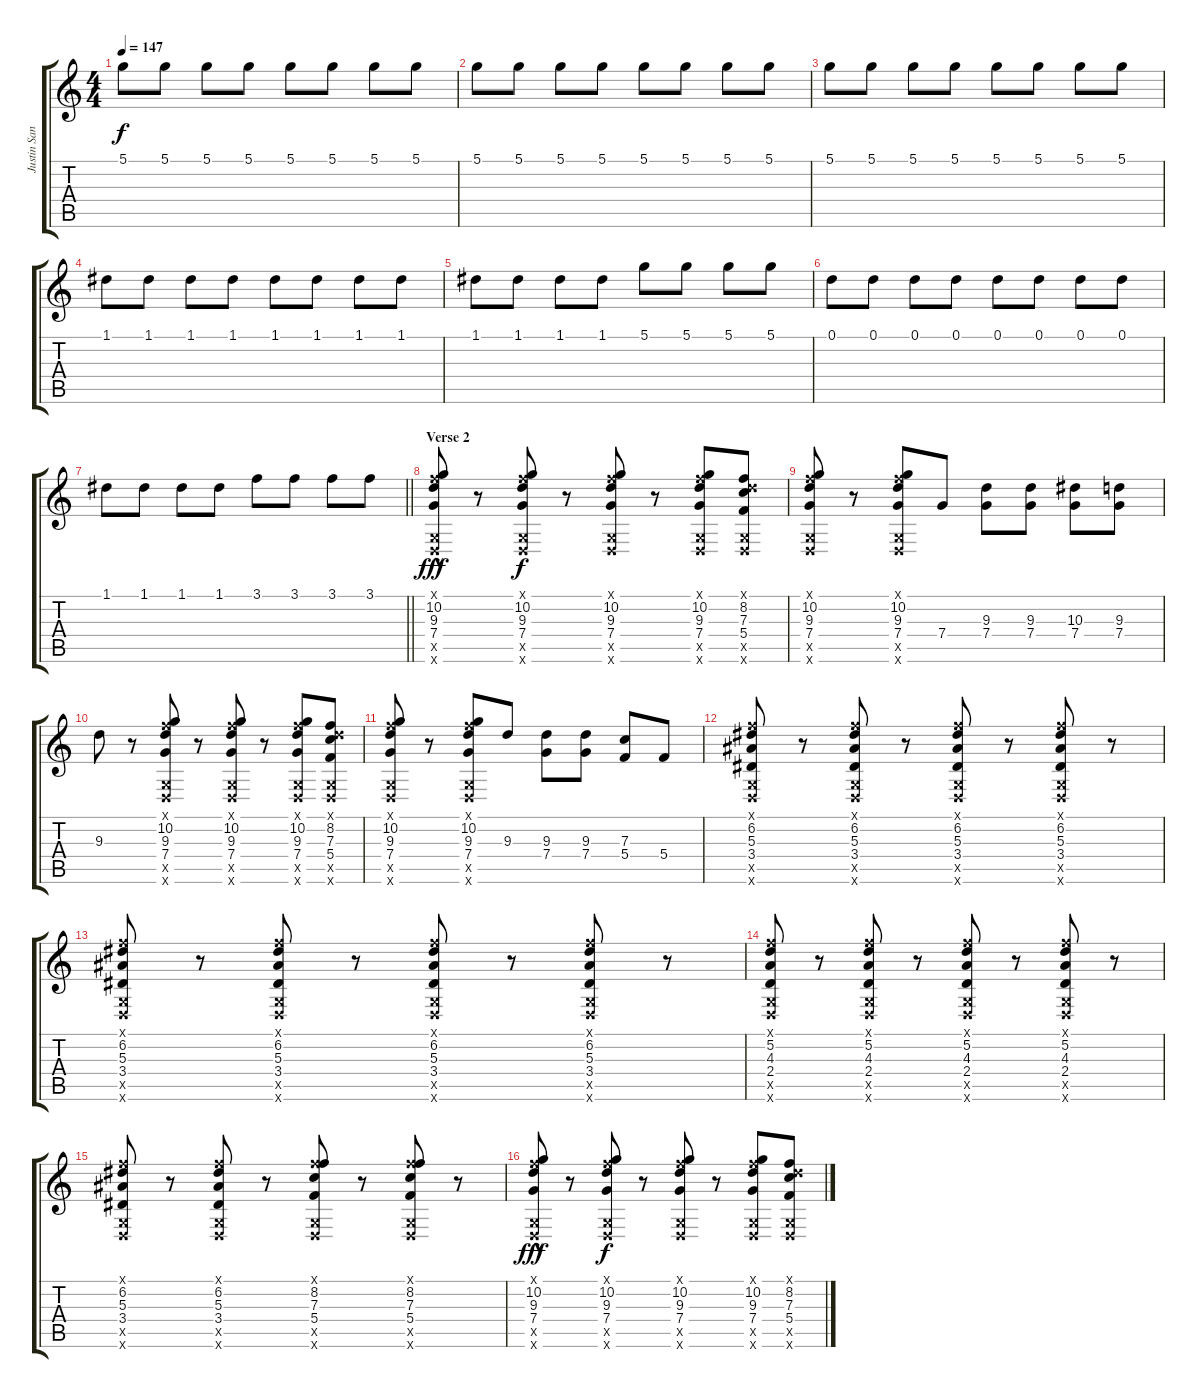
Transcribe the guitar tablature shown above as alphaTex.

\track ("Justin Sane Guitar" "Justin San") {instrument distortionguitar}
\staff {score tabs}
\tuning (D4 A3 F3 C3 G2 D2) {hide}
\ts (4 4)
\tempo 147
\clef g2
\ks c
5.1.8{dy f} 5.1.8 5.1.8 5.1.8 5.1.8 5.1.8 5.1.8 5.1.8 |
5.1.8 5.1.8 5.1.8 5.1.8 5.1.8 5.1.8 5.1.8 5.1.8 |
5.1.8 5.1.8 5.1.8 5.1.8 5.1.8 5.1.8 5.1.8 5.1.8 |
1.1.8 1.1.8 1.1.8 1.1.8 1.1.8 1.1.8 1.1.8 1.1.8 |
1.1.8 1.1.8 1.1.8 1.1.8 5.1.8 5.1.8 5.1.8 5.1.8 |
0.1.8 0.1.8 0.1.8 0.1.8 0.1.8 0.1.8 0.1.8 0.1.8 |
\barLineRight lightlight
1.1.8{volume 8} 1.1.8 1.1.8 1.1.8 3.1.8 3.1.8 3.1.8 3.1.8 |
\section ("" "Verse 2")
(3.1{x} 10.2 9.3 7.4{hac} 0.5{x} 0.6{x}).8{dy fff} r.8 (3.1{x} 10.2 9.3 7.4 0.5{x} 0.6{x}).8{dy f} r.8 (3.1{x} 10.2 9.3 7.4 0.5{x} 0.6{x}).8 r.8 (3.1{x} 10.2 9.3 7.4 0.5{x} 0.6{x}).8 (0.1{x} 8.2 7.3 5.4 0.5{x} 0.6{x}).8 |
(3.1{x} 10.2 9.3 7.4 0.5{x} 0.6{x}).8 r.8 (3.1{x} 10.2 9.3 7.4 0.5{x} 0.6{x}).8 7.4.8 (9.3 7.4).8 (9.3 7.4).8 (10.3 7.4).8 (9.3 7.4).8 |
9.3.8 r.8 (3.1{x} 10.2 9.3 7.4 0.5{x} 0.6{x}).8 r.8 (3.1{x} 10.2 9.3 7.4 0.5{x} 0.6{x}).8 r.8 (3.1{x} 10.2 9.3 7.4 0.5{x} 0.6{x}).8 (0.1{x} 8.2 7.3 5.4 0.5{x} 0.6{x}).8 |
(3.1{x} 10.2 9.3 7.4 0.5{x} 0.6{x}).8 r.8 (3.1{x} 10.2 9.3 7.4 0.5{x} 0.6{x}).8 9.3.8 (9.3 7.4).8 (9.3 7.4).8 (7.3 5.4).8 5.4.8 |
(3.1{x} 6.2 5.3 3.4 0.5{x} 0.6{x}).8 r.8 (3.1{x} 6.2 5.3 3.4 0.5{x} 0.6{x}).8 r.8 (3.1{x} 6.2 5.3 3.4 0.5{x} 0.6{x}).8 r.8 (3.1{x} 6.2 5.3 3.4 0.5{x} 0.6{x}).8 r.8 |
(3.1{x} 6.2 5.3 3.4 0.5{x} 0.6{x}).8 r.8 (3.1{x} 6.2 5.3 3.4 0.5{x} 0.6{x}).8 r.8 (3.1{x} 6.2 5.3 3.4 0.5{x} 0.6{x}).8 r.8 (3.1{x} 6.2 5.3 3.4 0.5{x} 0.6{x}).8 r.8 |
(3.1{x} 5.2 4.3 2.4 0.5{x} 0.6{x}).8 r.8 (3.1{x} 5.2 4.3 2.4 0.5{x} 0.6{x}).8 r.8 (3.1{x} 5.2 4.3 2.4 0.5{x} 0.6{x}).8 r.8 (3.1{x} 5.2 4.3 2.4 0.5{x} 0.6{x}).8 r.8 |
(3.1{x} 6.2 5.3 3.4 0.5{x} 0.6{x}).8 r.8 (3.1{x} 6.2 5.3 3.4 0.5{x} 0.6{x}).8 r.8 (3.1{x} 8.2 7.3 5.4 0.5{x} 0.6{x}).8 r.8 (3.1{x} 8.2 7.3 5.4 0.5{x} 0.6{x}).8 r.8 |
(3.1{x} 10.2 9.3 7.4{hac} 0.5{x} 0.6{x}).8{dy fff} r.8 (3.1{x} 10.2 9.3 7.4 0.5{x} 0.6{x}).8{dy f} r.8 (3.1{x} 10.2 9.3 7.4 0.5{x} 0.6{x}).8 r.8 (3.1{x} 10.2 9.3 7.4 0.5{x} 0.6{x}).8 (0.1{x} 8.2 7.3 5.4 0.5{x} 0.6{x}).8
